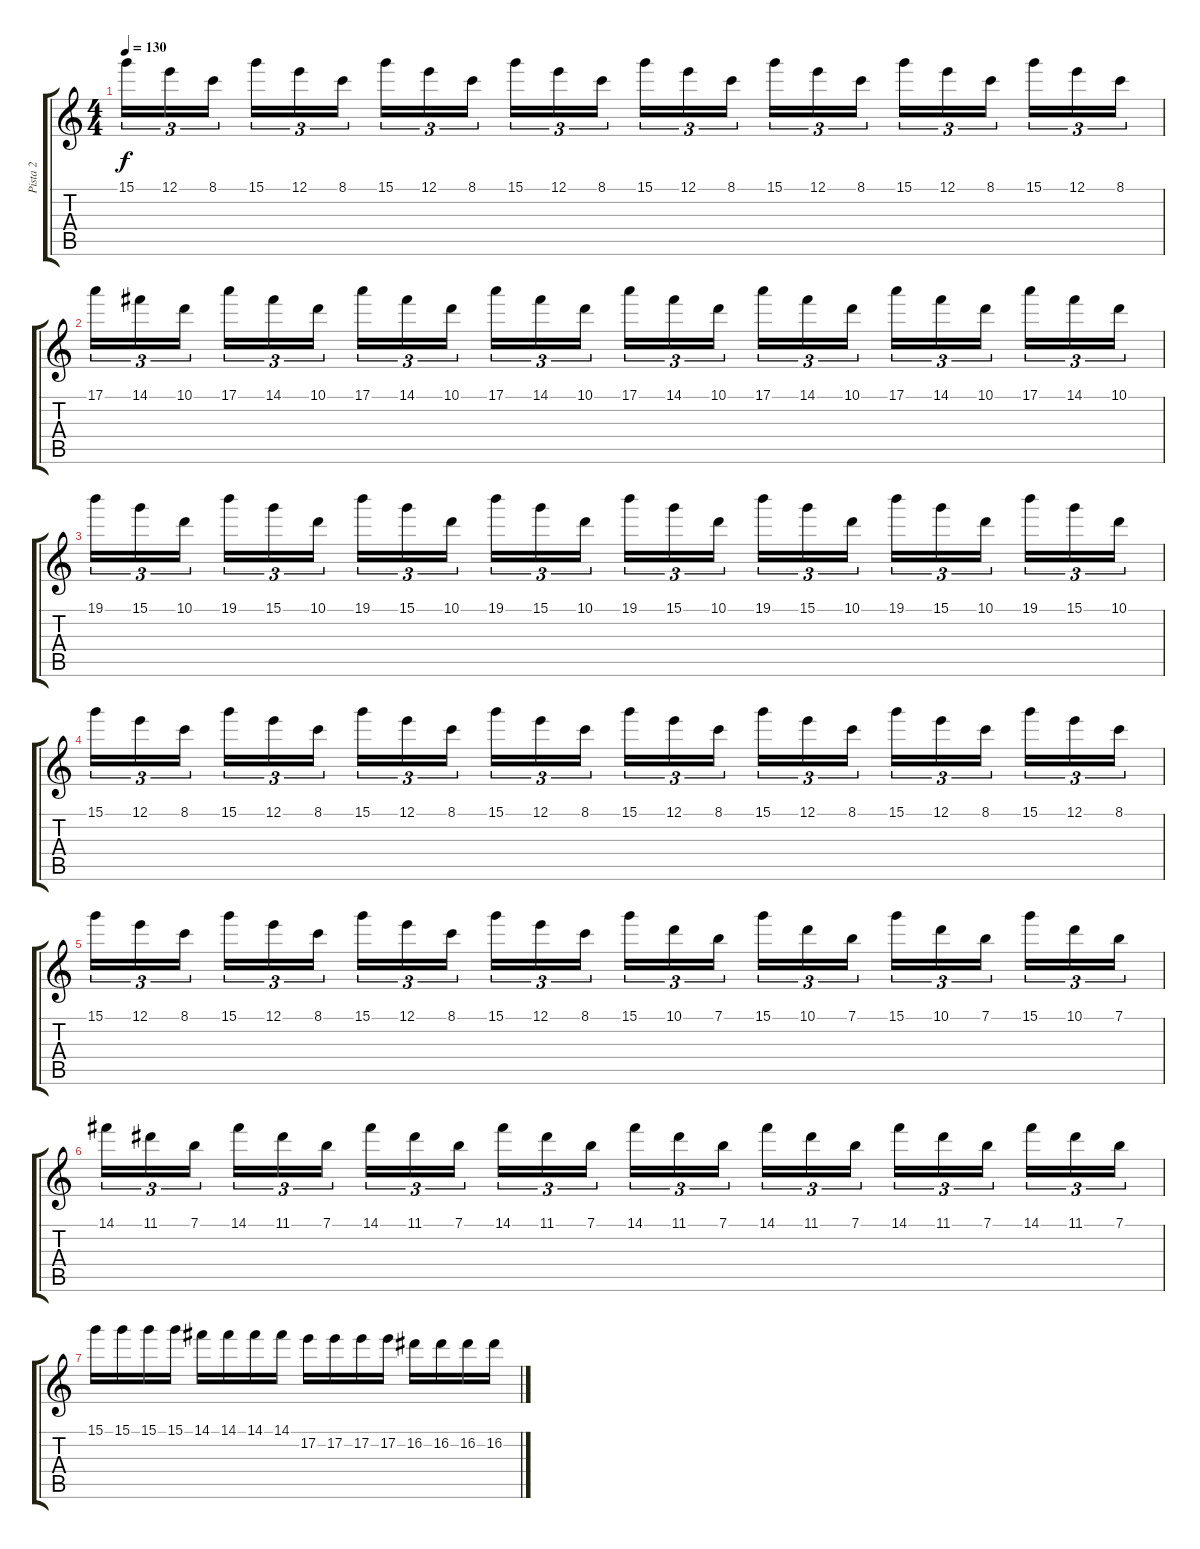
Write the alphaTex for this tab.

\track ("Pista 2" "Pista 2") {instrument electricguitarclean}
\staff {score tabs}
\tuning (E4 B3 G3 D3 A2 E2) {hide}
\ts (4 4)
\tempo 130
\clef g2
\ks c
15.1.16{tu (3 2) dy f} 12.1.16{tu (3 2)} 8.1.16{tu (3 2) beam splitsecondary} 15.1.16{tu (3 2)} 12.1.16{tu (3 2)} 8.1.16{tu (3 2)} 15.1.16{tu (3 2)} 12.1.16{tu (3 2)} 8.1.16{tu (3 2) beam splitsecondary} 15.1.16{tu (3 2)} 12.1.16{tu (3 2)} 8.1.16{tu (3 2)} 15.1.16{tu (3 2)} 12.1.16{tu (3 2)} 8.1.16{tu (3 2) beam splitsecondary} 15.1.16{tu (3 2)} 12.1.16{tu (3 2)} 8.1.16{tu (3 2)} 15.1.16{tu (3 2)} 12.1.16{tu (3 2)} 8.1.16{tu (3 2) beam splitsecondary} 15.1.16{tu (3 2)} 12.1.16{tu (3 2)} 8.1.16{tu (3 2)} |
17.1.16{tu (3 2)} 14.1.16{tu (3 2)} 10.1.16{tu (3 2) beam splitsecondary} 17.1.16{tu (3 2)} 14.1.16{tu (3 2)} 10.1.16{tu (3 2)} 17.1.16{tu (3 2)} 14.1.16{tu (3 2)} 10.1.16{tu (3 2) beam splitsecondary} 17.1.16{tu (3 2)} 14.1.16{tu (3 2)} 10.1.16{tu (3 2)} 17.1.16{tu (3 2)} 14.1.16{tu (3 2)} 10.1.16{tu (3 2) beam splitsecondary} 17.1.16{tu (3 2)} 14.1.16{tu (3 2)} 10.1.16{tu (3 2)} 17.1.16{tu (3 2)} 14.1.16{tu (3 2)} 10.1.16{tu (3 2) beam splitsecondary} 17.1.16{tu (3 2)} 14.1.16{tu (3 2)} 10.1.16{tu (3 2)} |
19.1.16{tu (3 2)} 15.1.16{tu (3 2)} 10.1.16{tu (3 2) beam splitsecondary} 19.1.16{tu (3 2)} 15.1.16{tu (3 2)} 10.1.16{tu (3 2)} 19.1.16{tu (3 2)} 15.1.16{tu (3 2)} 10.1.16{tu (3 2) beam splitsecondary} 19.1.16{tu (3 2)} 15.1.16{tu (3 2)} 10.1.16{tu (3 2)} 19.1.16{tu (3 2)} 15.1.16{tu (3 2)} 10.1.16{tu (3 2) beam splitsecondary} 19.1.16{tu (3 2)} 15.1.16{tu (3 2)} 10.1.16{tu (3 2)} 19.1.16{tu (3 2)} 15.1.16{tu (3 2)} 10.1.16{tu (3 2) beam splitsecondary} 19.1.16{tu (3 2)} 15.1.16{tu (3 2)} 10.1.16{tu (3 2)} |
15.1.16{tu (3 2)} 12.1.16{tu (3 2)} 8.1.16{tu (3 2) beam splitsecondary} 15.1.16{tu (3 2)} 12.1.16{tu (3 2)} 8.1.16{tu (3 2)} 15.1.16{tu (3 2)} 12.1.16{tu (3 2)} 8.1.16{tu (3 2) beam splitsecondary} 15.1.16{tu (3 2)} 12.1.16{tu (3 2)} 8.1.16{tu (3 2)} 15.1.16{tu (3 2)} 12.1.16{tu (3 2)} 8.1.16{tu (3 2) beam splitsecondary} 15.1.16{tu (3 2)} 12.1.16{tu (3 2)} 8.1.16{tu (3 2)} 15.1.16{tu (3 2)} 12.1.16{tu (3 2)} 8.1.16{tu (3 2) beam splitsecondary} 15.1.16{tu (3 2)} 12.1.16{tu (3 2)} 8.1.16{tu (3 2)} |
15.1.16{tu (3 2)} 12.1.16{tu (3 2)} 8.1.16{tu (3 2) beam splitsecondary} 15.1.16{tu (3 2)} 12.1.16{tu (3 2)} 8.1.16{tu (3 2)} 15.1.16{tu (3 2)} 12.1.16{tu (3 2)} 8.1.16{tu (3 2) beam splitsecondary} 15.1.16{tu (3 2)} 12.1.16{tu (3 2)} 8.1.16{tu (3 2)} 15.1.16{tu (3 2)} 10.1.16{tu (3 2)} 7.1.16{tu (3 2) beam splitsecondary} 15.1.16{tu (3 2)} 10.1.16{tu (3 2)} 7.1.16{tu (3 2)} 15.1.16{tu (3 2)} 10.1.16{tu (3 2)} 7.1.16{tu (3 2) beam splitsecondary} 15.1.16{tu (3 2)} 10.1.16{tu (3 2)} 7.1.16{tu (3 2)} |
14.1.16{tu (3 2)} 11.1.16{tu (3 2)} 7.1.16{tu (3 2) beam splitsecondary} 14.1.16{tu (3 2)} 11.1.16{tu (3 2)} 7.1.16{tu (3 2)} 14.1.16{tu (3 2)} 11.1.16{tu (3 2)} 7.1.16{tu (3 2) beam splitsecondary} 14.1.16{tu (3 2)} 11.1.16{tu (3 2)} 7.1.16{tu (3 2)} 14.1.16{tu (3 2)} 11.1.16{tu (3 2)} 7.1.16{tu (3 2) beam splitsecondary} 14.1.16{tu (3 2)} 11.1.16{tu (3 2)} 7.1.16{tu (3 2)} 14.1.16{tu (3 2)} 11.1.16{tu (3 2)} 7.1.16{tu (3 2) beam splitsecondary} 14.1.16{tu (3 2)} 11.1.16{tu (3 2)} 7.1.16{tu (3 2)} |
15.1.16 15.1.16 15.1.16 15.1.16 14.1.16 14.1.16 14.1.16 14.1.16 17.2.16 17.2.16 17.2.16 17.2.16 16.2.16 16.2.16 16.2.16 16.2.16
